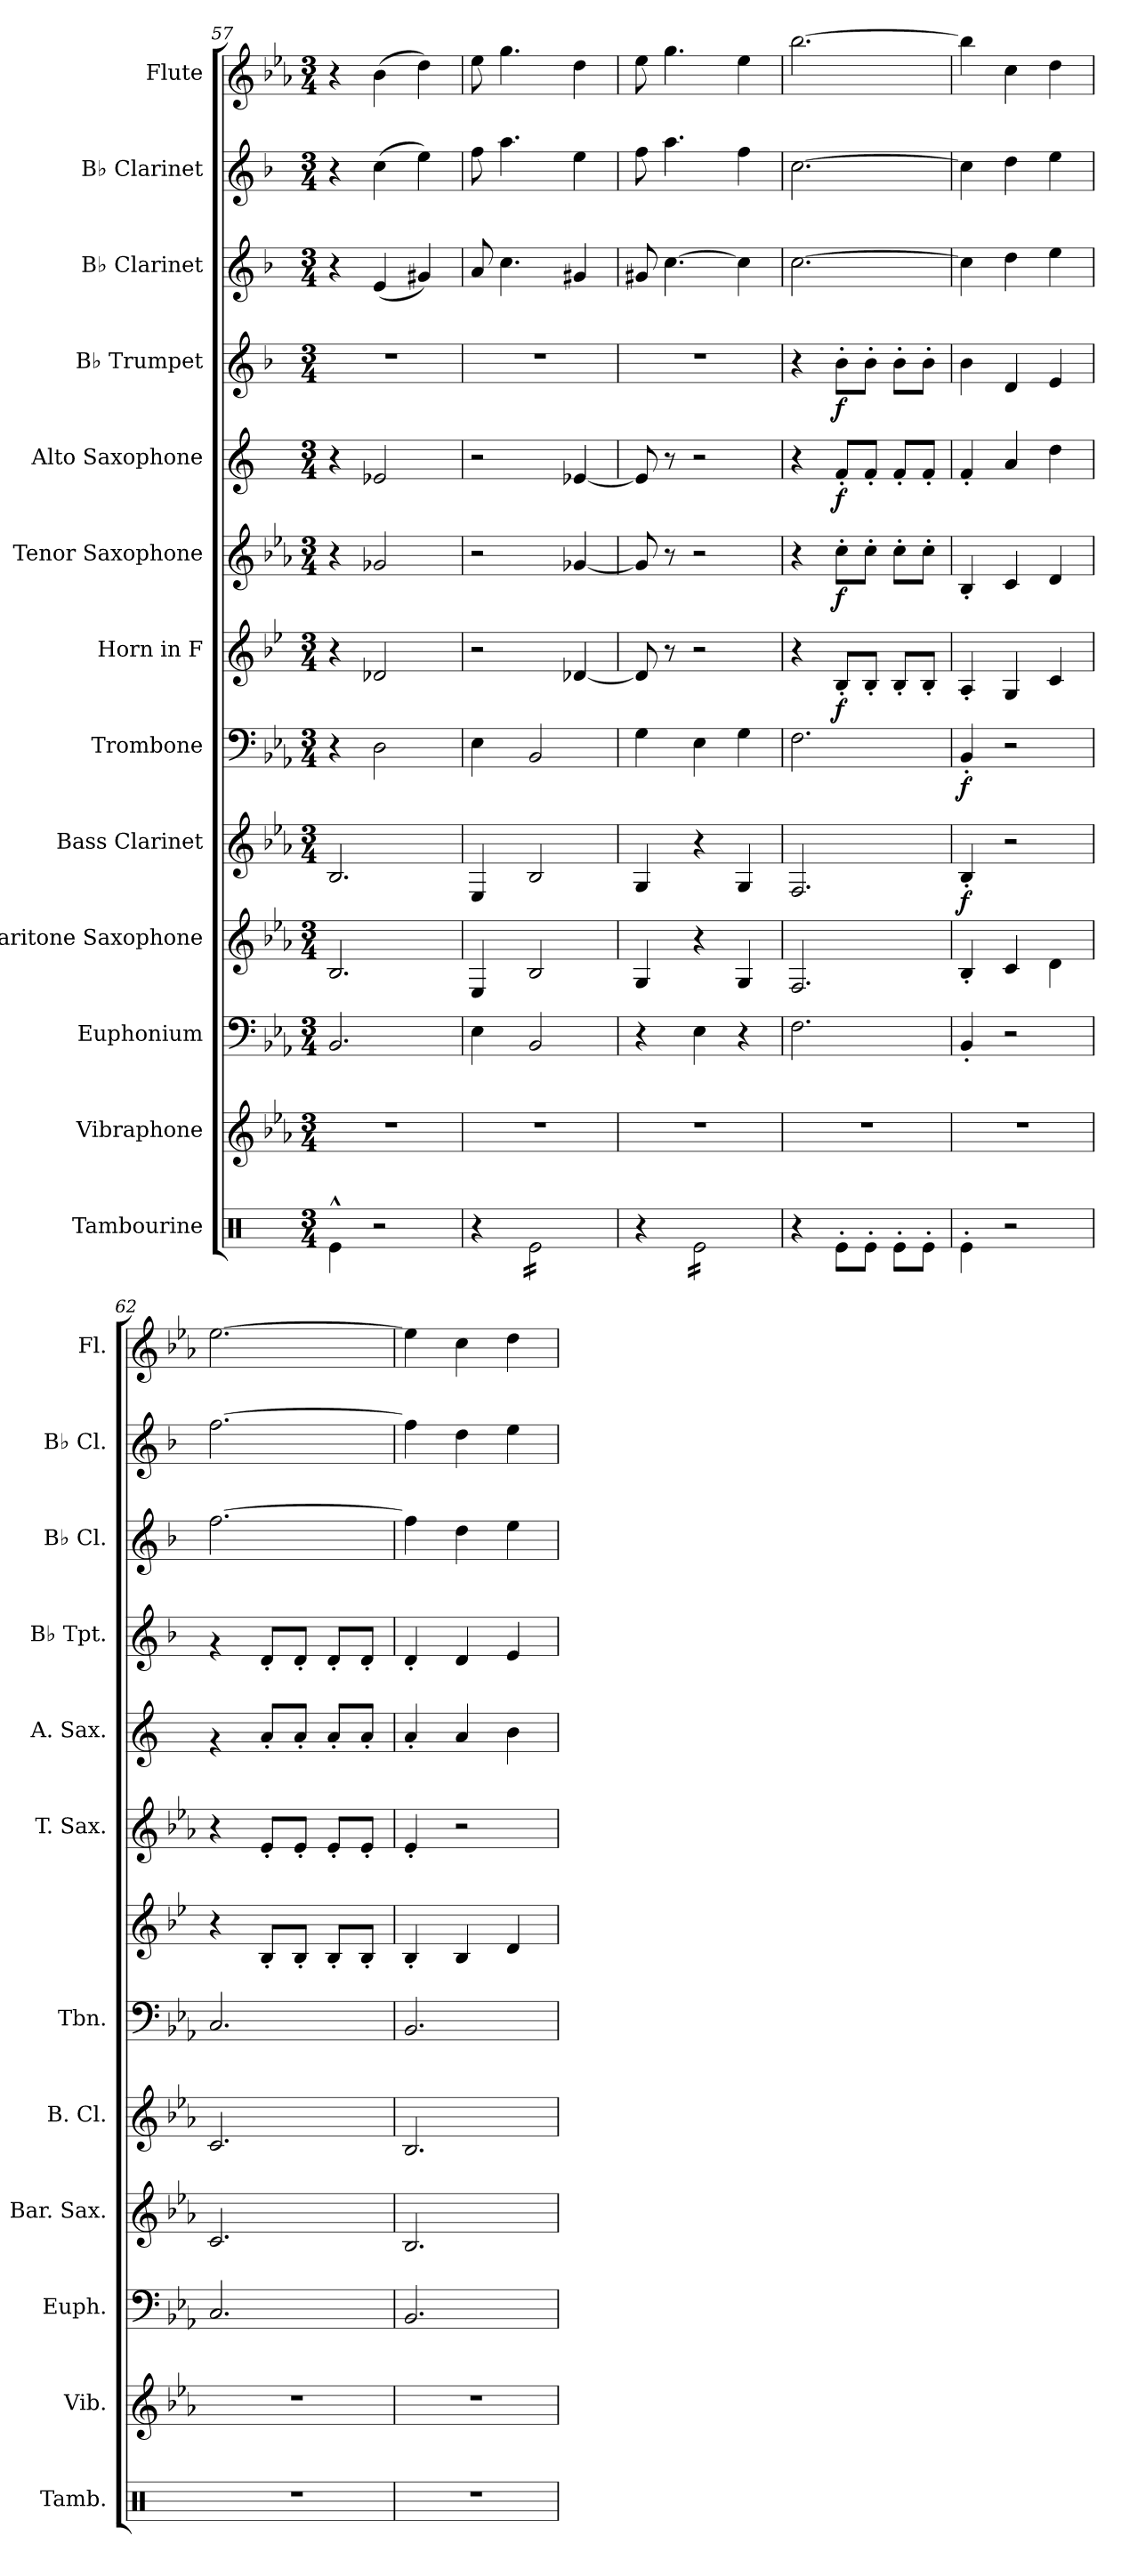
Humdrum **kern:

**kern	**kern	**kern	**kern	**kern	**dynam	**kern	**dynam	**kern	**dynam	**kern	**dynam	**kern	**dynam	**kern	**dynam	**kern	**kern	**kern
*part13	*part12	*part11	*part10	*part9	*part9	*part8	*part8	*part7	*part7	*part6	*part6	*part5	*part5	*part4	*part4	*part3	*part2	*part1
*staff13	*staff12	*staff11	*staff10	*staff9	*staff9	*staff8	*staff8	*staff7	*staff7	*staff6	*staff6	*staff5	*staff5	*staff4	*staff4	*staff3	*staff2	*staff1
*I"Tambourine	*I"Vibraphone	*I"Euphonium	*I"Baritone Saxophone	*I"Bass Clarinet	*	*I"Trombone	*	*I"Horn in F	*	*I"Tenor Saxophone	*	*I"Alto Saxophone	*	*I"B♭ Trumpet	*	*I"B♭ Clarinet	*I"B♭ Clarinet	*I"Flute
*I'Tamb.	*I'Vib.	*I'Euph.	*I'Bar. Sax.	*I'B. Cl.	*	*I'Tbn.	*	*	*	*I'T. Sax.	*	*I'A. Sax.	*	*I'B♭ Tpt.	*	*I'B♭ Cl.	*I'B♭ Cl.	*I'Fl.
*clefX	*clefG2	*clefF4	*clefG2	*clefG2	*	*clefF4	*	*clefG2	*	*clefG2	*	*clefG2	*	*clefG2	*	*clefG2	*clefG2	*clefG2
*	*	*	*ITrd12c21	*ITrd8c14	*	*	*	*ITrd4c7	*	*ITrd8c14	*	*ITrd5c9	*	*ITrd1c2	*	*ITrd1c2	*ITrd1c2	*
*k[]	*k[b-e-a-]	*k[b-e-a-]	*k[b-e-a-]	*k[b-e-a-]	*	*k[b-e-a-]	*	*k[b-e-a-]	*	*k[b-e-a-]	*	*k[b-e-a-]	*	*k[b-e-a-]	*	*k[b-e-a-]	*k[b-e-a-]	*k[b-e-a-]
*M3/4	*M3/4	*M3/4	*M3/4	*M3/4	*	*M3/4	*	*M3/4	*	*M3/4	*	*M3/4	*	*M3/4	*	*M3/4	*M3/4	*M3/4
=57	=57	=57	=57	=57	=57	=57	=57	=57	=57	=57	=57	=57	=57	=57	=57	=57	=57	=57
4Re^^\	2.r	2.BB-/	2.BB-/	2.BB-/	.	4r	.	4r	.	4r	.	4r	.	2.r	.	4r	4r	4r
2r	.	.	.	.	.	2D\	.	2G-X/	.	2G-X/	.	2G-X/	.	.	.	(4d/	(4b-\	(4b-\
.	.	.	.	.	.	.	.	.	.	.	.	.	.	.	.	4f#X/)	4dd\)	4dd\)
=58	=58	=58	=58	=58	=58	=58	=58	=58	=58	=58	=58	=58	=58	=58	=58	=58	=58	=58
4r	2.r	4E-\	4EE-/	4EE-/	.	4E-\	.	2r	.	2r	.	2r	.	2.r	.	8g/	8ee-\	8ee-\
.	.	.	.	.	.	.	.	.	.	.	.	.	.	.	.	4.b-\	4.gg\	4.gg\
*tremolo	*	*	*	*	*	*	*	*	*	*	*	*	*	*	*	*	*	*
16Re\LL	.	2BB-/	2BB-/	2BB-/	.	2BB-/	.	.	.	.	.	.	.	.	.	.	.	.
16Re\	.	.	.	.	.	.	.	.	.	.	.	.	.	.	.	.	.	.
16Re\	.	.	.	.	.	.	.	.	.	.	.	.	.	.	.	.	.	.
16Re\	.	.	.	.	.	.	.	.	.	.	.	.	.	.	.	.	.	.
16Re\	.	.	.	.	.	.	.	[4G-X/	.	[4G-X/	.	[4G-X/	.	.	.	4f#X/	4dd\	4dd\
16Re\	.	.	.	.	.	.	.	.	.	.	.	.	.	.	.	.	.	.
16Re\	.	.	.	.	.	.	.	.	.	.	.	.	.	.	.	.	.	.
16Re\JJ	.	.	.	.	.	.	.	.	.	.	.	.	.	.	.	.	.	.
=59	=59	=59	=59	=59	=59	=59	=59	=59	=59	=59	=59	=59	=59	=59	=59	=59	=59	=59
4r	2.r	4r	4GG/	4GG/	.	4G\	.	8G-/]	.	8G-/]	.	8G-/]	.	2.r	.	8f#X/	8ee-\	8ee-\
.	.	.	.	.	.	.	.	8r	.	8r	.	8r	.	.	.	[4.b-\	4.gg\	4.gg\
16Re\LL	.	4E-\	4r	4r	.	4E-\	.	2r	.	2r	.	2r	.	.	.	.	.	.
16Re\	.	.	.	.	.	.	.	.	.	.	.	.	.	.	.	.	.	.
16Re\	.	.	.	.	.	.	.	.	.	.	.	.	.	.	.	.	.	.
16Re\	.	.	.	.	.	.	.	.	.	.	.	.	.	.	.	.	.	.
16Re\	.	4r	4GG/	4GG/	.	4G\	.	.	.	.	.	.	.	.	.	4b-\]	4ee-\	4ee-\
16Re\	.	.	.	.	.	.	.	.	.	.	.	.	.	.	.	.	.	.
16Re\	.	.	.	.	.	.	.	.	.	.	.	.	.	.	.	.	.	.
16Re\JJ	.	.	.	.	.	.	.	.	.	.	.	.	.	.	.	.	.	.
*Xtremolo	*	*	*	*	*	*	*	*	*	*	*	*	*	*	*	*	*	*
=60	=60	=60	=60	=60	=60	=60	=60	=60	=60	=60	=60	=60	=60	=60	=60	=60	=60	=60
4r	2.r	2.F\	2.FF/	2.FF/	.	2.F\	.	4r	.	4r	.	4r	.	4r	.	[2.b-\	[2.b-\	[2.bb-\
!	!	!	!	!	!	!	!	!	!LO:DY:b	!	!LO:DY:b	!	!LO:DY:b	!	!LO:DY:b	!	!	!
8Re'\L	.	.	.	.	.	.	.	8E-'/L	f	8c'\L	f	8A-'/L	f	8a-'\L	f	.	.	.
8Re'\J	.	.	.	.	.	.	.	8E-'/J	.	8c'\J	.	8A-'/J	.	8a-'\J	.	.	.	.
8Re'\L	.	.	.	.	.	.	.	8E-'/L	.	8c'\L	.	8A-'/L	.	8a-'\L	.	.	.	.
8Re'\J	.	.	.	.	.	.	.	8E-'/J	.	8c'\J	.	8A-'/J	.	8a-'\J	.	.	.	.
=61	=61	=61	=61	=61	=61	=61	=61	=61	=61	=61	=61	=61	=61	=61	=61	=61	=61	=61
!	!	!	!	!	!LO:DY:b	!	!LO:DY:b	!	!	!	!	!	!	!	!	!	!	!
4Re'\	2.r	4BB-'/	4BB-'/	4BB-'/	f	4BB-'/	f	4D'/	.	4BB-'/	.	4A-'/	.	4a-\	.	4b-\]	4b-\]	4bb-\]
2r	.	2r	4C/	2r	.	2r	.	4C/	.	4C/	.	4c/	.	4c/	.	4cc\	4cc\	4cc\
.	.	.	4D\	.	.	.	.	4F/	.	4D/	.	4f\	.	4d/	.	4dd\	4dd\	4dd\
!!LO:PB:g=z
=62	=62	=62	=62	=62	=62	=62	=62	=62	=62	=62	=62	=62	=62	=62	=62	=62	=62	=62
2.r	2.r	2.C/	2.C/	2.C/	.	2.C/	.	4r	.	4r	.	4rg	.	4rg	.	[2.ee-\	[2.ee-\	[2.ee-\
.	.	.	.	.	.	.	.	8E-'/L	.	8E-'/L	.	8c'/L	.	8c'/L	.	.	.	.
.	.	.	.	.	.	.	.	8E-'/J	.	8E-'/J	.	8c'/J	.	8c'/J	.	.	.	.
.	.	.	.	.	.	.	.	8E-'/L	.	8E-'/L	.	8c'/L	.	8c'/L	.	.	.	.
.	.	.	.	.	.	.	.	8E-'/J	.	8E-'/J	.	8c'/J	.	8c'/J	.	.	.	.
=63	=63	=63	=63	=63	=63	=63	=63	=63	=63	=63	=63	=63	=63	=63	=63	=63	=63	=63
2.r	2.r	2.BB-/	2.BB-/	2.BB-/	.	2.BB-/	.	4E-'/	.	4E-'/	.	4c'/	.	4c'/	.	4ee-\]	4ee-\]	4ee-\]
.	.	.	.	.	.	.	.	4E-/	.	2r	.	4c/	.	4c/	.	4cc\	4cc\	4cc\
.	.	.	.	.	.	.	.	4G/	.	.	.	4d\	.	4d/	.	4dd\	4dd\	4dd\
=	=	=	=	=	=	=	=	=	=	=	=	=	=	=	=	=	=	=
*-	*-	*-	*-	*-	*-	*-	*-	*-	*-	*-	*-	*-	*-	*-	*-	*-	*-	*-
